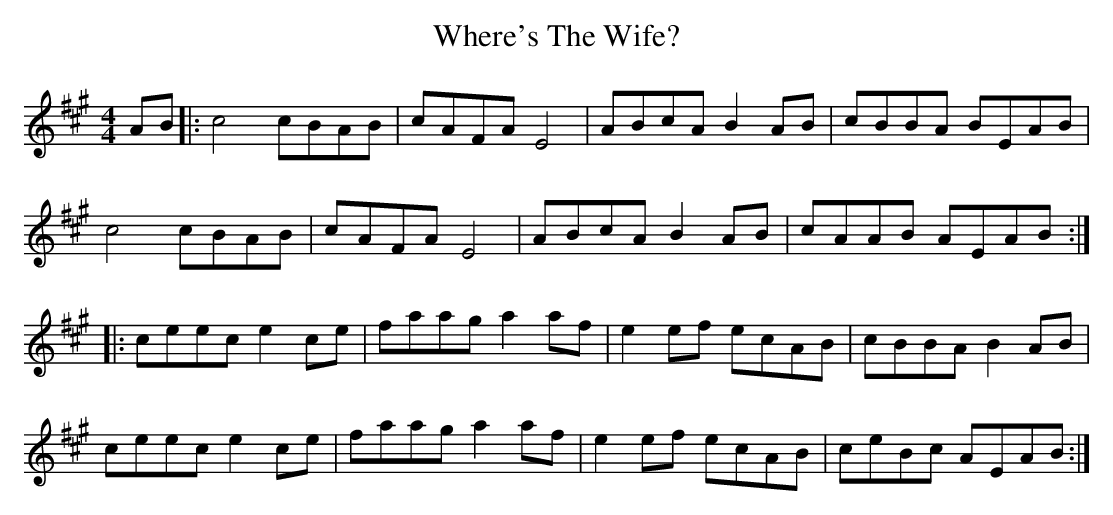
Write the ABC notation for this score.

X:1
T: Where's The Wife?
M: 4/4
L: 1/8
K: Amaj
AB|:c4 cBAB|cAFA E4|ABcA B2AB|cBBA BEAB|
c4 cBAB|cAFA E4|ABcA B2AB|cAAB AEAB:|
|:ceec e2ce|faag a2af|e2ef ecAB|cBBA B2AB|
ceec e2ce|faag a2af|e2ef ecAB|ceBc AEAB:|
